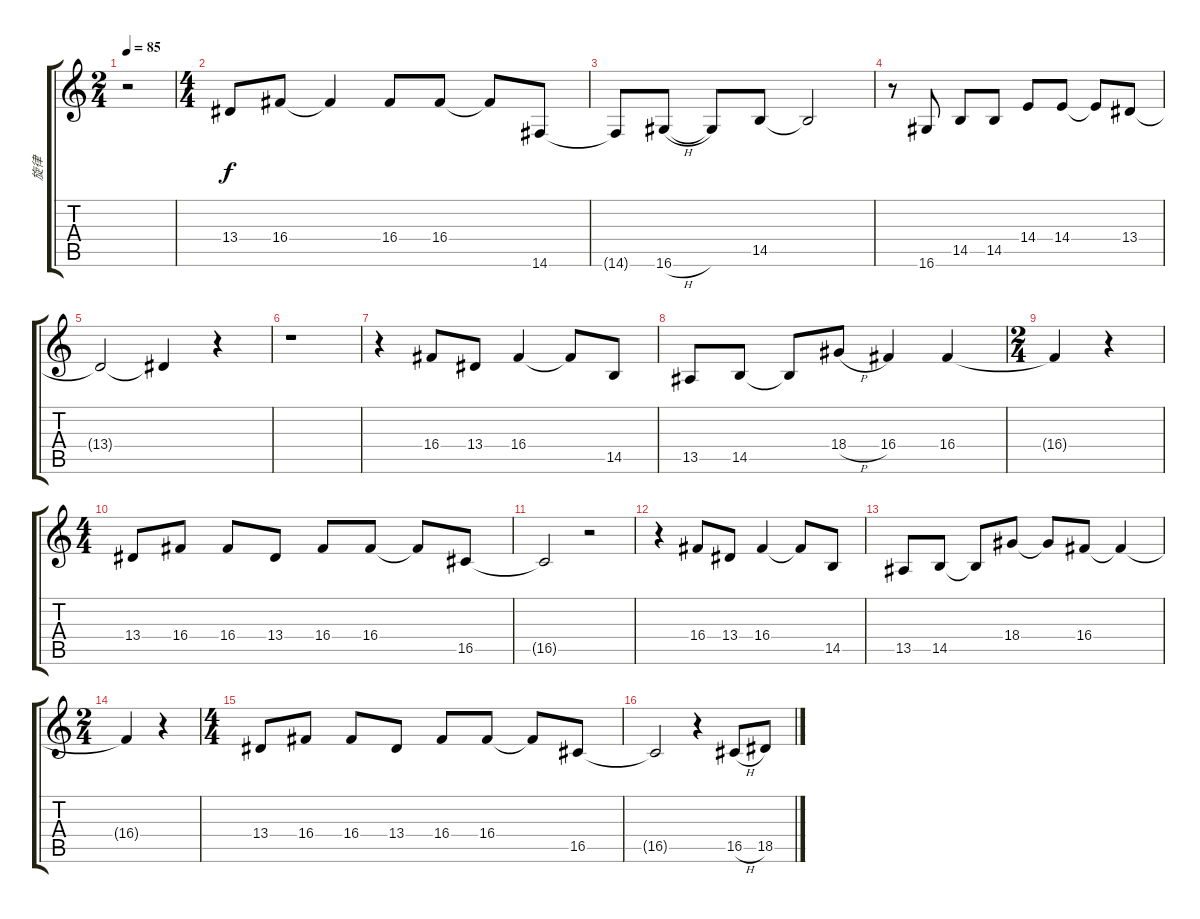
\track ("旋律" "旋律") {instrument voiceoohs}
\staff {score tabs}
\tuning (E4 B3 G3 D3 A2 E2) {hide}
\ts (2 4)
\tempo 85
\clef g2
\ks c
r.2{dy f} |
\ts (4 4)
13.4.8 16.4.8 16.4{t}.4 16.4.8 16.4.8 16.4{t}.8 14.6.8 |
14.6{t}.8 16.6{h}.8 16.6{t}.8 14.5.8 14.5{t}.2 |
r.8 16.6.8 14.5.8 14.5.8 14.4.8 14.4.8 14.4{t}.8 13.4.8 |
13.4{t}.2 13.4{t}.4 r.4 |
r.1 |
r.4 16.4.8 13.4.8 16.4.4 16.4{t}.8 14.5.8 |
13.5.8 14.5.8 14.5{t}.8 18.4{h}.8 16.4.4 16.4.4 |
\ts (2 4)
16.4{t}.4 r.4 |
\ts (4 4)
13.4.8 16.4.8 16.4.8 13.4.8 16.4.8 16.4.8 16.4{t}.8 16.5.8 |
16.5{t}.2 r.2 |
r.4 16.4.8 13.4.8 16.4.4 16.4{t}.8 14.5.8 |
13.5.8 14.5.8 14.5{t}.8 18.4.8 18.4{t}.8 16.4.8 16.4{t}.4 |
\ts (2 4)
16.4{t}.4 r.4 |
\ts (4 4)
13.4.8 16.4.8 16.4.8 13.4.8 16.4.8 16.4.8 16.4{t}.8 16.5.8 |
16.5{t}.2 r.4 16.5{h}.8 18.5.8
